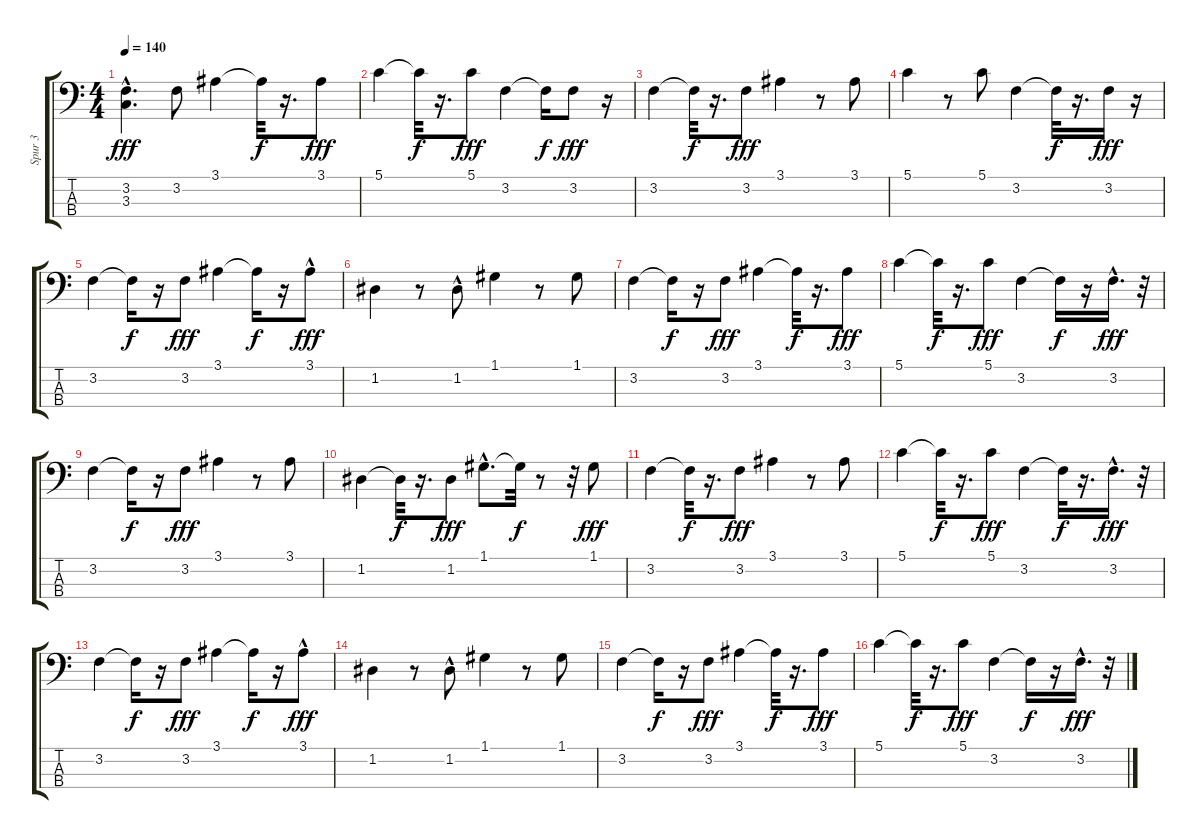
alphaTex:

\track ("Spur 3" "Spur 3") {instrument fretlessbass}
\staff {score tabs}
\tuning (G2 D2 A1 E1) {hide}
\ts (4 4)
\tempo 140
\clef f4
\ks c
(3.2{hac} 3.3).4{d dy fff} 3.2.8 3.1.4 3.1{t}.32{dy f} r.16{d} 3.1.8{dy fff} |
5.1.4 5.1{t}.32{dy f} r.16{d} 5.1.8{dy fff} 3.2.4 3.2{t}.16{dy f} 3.2.8{dy fff} r.16 |
3.2.4 3.2{t}.32{dy f} r.16{d} 3.2.8{dy fff} 3.1.4 r.8 3.1.8 |
5.1.4 r.8 5.1.8 3.2.4 3.2{t}.32{dy f} r.16{d} 3.2.16{dy fff} r.16 |
3.2.4 3.2{t}.16{dy f} r.16 3.2.8{dy fff} 3.1.4 3.1{t}.16{dy f} r.16 3.1{hac}.8{dy fff} |
1.2.4 r.8 1.2{hac}.8 1.1.4 r.8 1.1.8 |
3.2.4 3.2{t}.16{dy f} r.16 3.2.8{dy fff} 3.1.4 3.1{t}.32{dy f} r.16{d} 3.1.8{dy fff} |
5.1.4 5.1{t}.32{dy f} r.16{d} 5.1.8{dy fff} 3.2.4 3.2{t}.16{dy f} r.16 3.2{hac}.16{d dy fff} r.32 |
3.2.4 3.2{t}.16{dy f} r.16 3.2.8{dy fff} 3.1.4 r.8 3.1.8 |
1.2.4 1.2{t}.32{dy f} r.16{d} 1.2.8{dy fff} 1.1{hac}.8{d} 1.1{t}.32{dy f} r.8 r.32 1.1.8{dy fff} |
3.2.4 3.2{t}.32{dy f} r.16{d} 3.2.8{dy fff} 3.1.4 r.8 3.1.8 |
5.1.4 5.1{t}.32{dy f} r.16{d} 5.1.8{dy fff} 3.2.4 3.2{t}.32{dy f} r.16{d} 3.2{hac}.16{d dy fff} r.32 |
3.2.4 3.2{t}.16{dy f} r.16 3.2.8{dy fff} 3.1.4 3.1{t}.16{dy f} r.16 3.1{hac}.8{dy fff} |
1.2.4 r.8 1.2{hac}.8 1.1.4 r.8 1.1.8 |
3.2.4 3.2{t}.16{dy f} r.16 3.2.8{dy fff} 3.1.4 3.1{t}.32{dy f} r.16{d} 3.1.8{dy fff} |
5.1.4 5.1{t}.32{dy f} r.16{d} 5.1.8{dy fff} 3.2.4 3.2{t}.16{dy f} r.16 3.2{hac}.16{d dy fff} r.32
